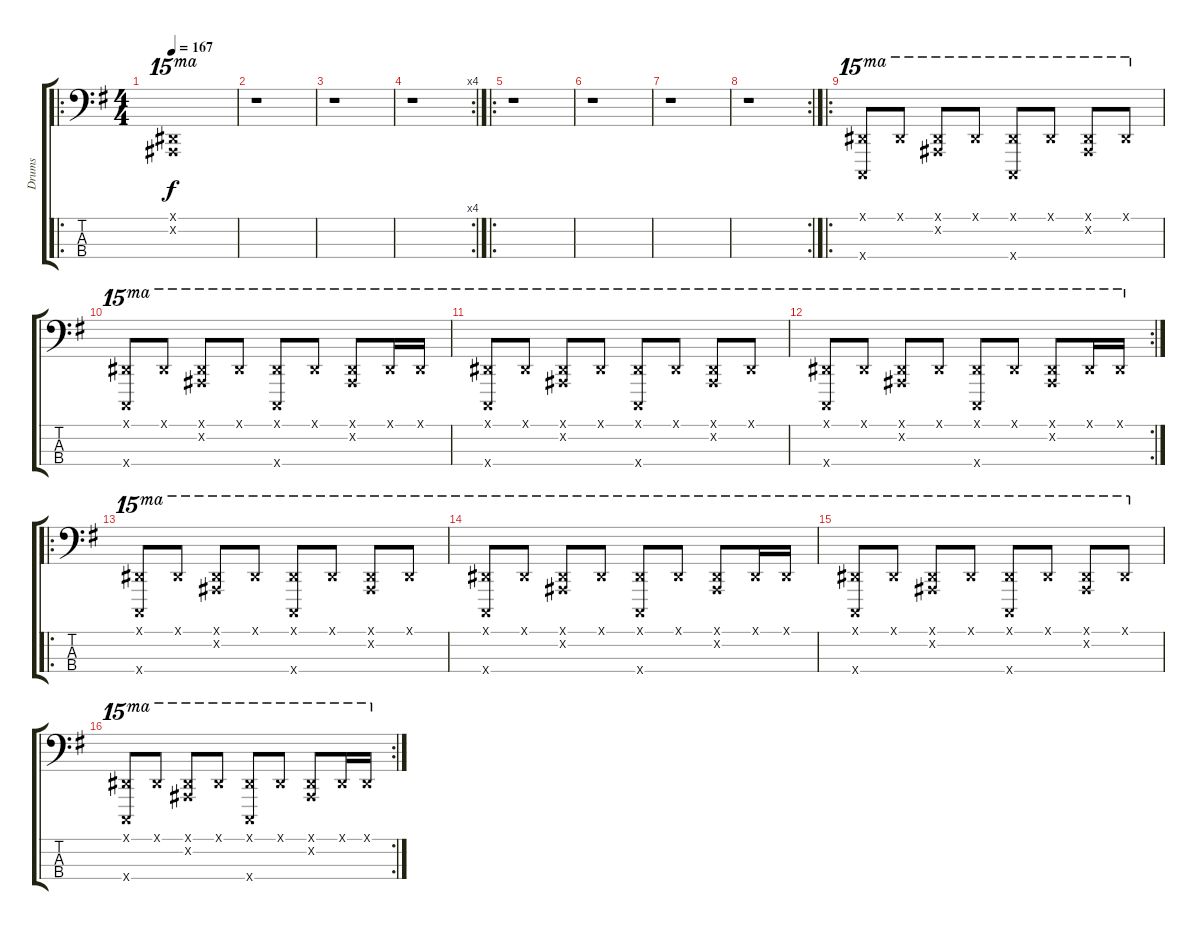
\track ("Drums" "Drums") {instrument synthdrum}
\staff {score tabs}
\tuning (G2 D2 A1 E1) {hide}
\ro
\ts (4 4)
\tempo 167
\clef f4
\ks g
(20.1{x} 20.2{x}).1{ot 15ma dy f instrument synthdrum} |
r.1 |
r.1 |
\rc 4
r.1 |
\ro
r.1 |
r.1 |
r.1 |
\rc 2
r.1 |
\ro
(20.1{x} 20.4{x}).8{ot 15ma} 20.1{x}.8{ot 15ma} (20.1{x} 20.2{x}).8{ot 15ma} 20.1{x}.8{ot 15ma} (20.1{x} 20.4{x}).8{ot 15ma} 20.1{x}.8{ot 15ma} (20.1{x} 20.2{x}).8{ot 15ma} 20.1{x}.8{ot 15ma} |
(20.1{x} 20.4{x}).8{ot 15ma} 20.1{x}.8{ot 15ma} (20.1{x} 20.2{x}).8{ot 15ma} 20.1{x}.8{ot 15ma} (20.1{x} 20.4{x}).8{ot 15ma} 20.1{x}.8{ot 15ma} (20.1{x} 20.2{x}).8{ot 15ma} 20.1{x}.16{ot 15ma} 20.1{x}.16{ot 15ma} |
(20.1{x} 20.4{x}).8{ot 15ma} 20.1{x}.8{ot 15ma} (20.1{x} 20.2{x}).8{ot 15ma} 20.1{x}.8{ot 15ma} (20.1{x} 20.4{x}).8{ot 15ma} 20.1{x}.8{ot 15ma} (20.1{x} 20.2{x}).8{ot 15ma} 20.1{x}.8{ot 15ma} |
\rc 2
(20.1{x} 20.4{x}).8{ot 15ma} 20.1{x}.8{ot 15ma} (20.1{x} 20.2{x}).8{ot 15ma} 20.1{x}.8{ot 15ma} (20.1{x} 20.4{x}).8{ot 15ma} 20.1{x}.8{ot 15ma} (20.1{x} 20.2{x}).8{ot 15ma} 20.1{x}.16{ot 15ma} 20.1{x}.16{ot 15ma} |
\ro
(20.1{x} 20.4{x}).8{ot 15ma} 20.1{x}.8{ot 15ma} (20.1{x} 20.2{x}).8{ot 15ma} 20.1{x}.8{ot 15ma} (20.1{x} 20.4{x}).8{ot 15ma} 20.1{x}.8{ot 15ma} (20.1{x} 20.2{x}).8{ot 15ma} 20.1{x}.8{ot 15ma} |
(20.1{x} 20.4{x}).8{ot 15ma} 20.1{x}.8{ot 15ma} (20.1{x} 20.2{x}).8{ot 15ma} 20.1{x}.8{ot 15ma} (20.1{x} 20.4{x}).8{ot 15ma} 20.1{x}.8{ot 15ma} (20.1{x} 20.2{x}).8{ot 15ma} 20.1{x}.16{ot 15ma} 20.1{x}.16{ot 15ma} |
(20.1{x} 20.4{x}).8{ot 15ma} 20.1{x}.8{ot 15ma} (20.1{x} 20.2{x}).8{ot 15ma} 20.1{x}.8{ot 15ma} (20.1{x} 20.4{x}).8{ot 15ma} 20.1{x}.8{ot 15ma} (20.1{x} 20.2{x}).8{ot 15ma} 20.1{x}.8{ot 15ma} |
\rc 2
(20.1{x} 20.4{x}).8{ot 15ma} 20.1{x}.8{ot 15ma} (20.1{x} 20.2{x}).8{ot 15ma} 20.1{x}.8{ot 15ma} (20.1{x} 20.4{x}).8{ot 15ma} 20.1{x}.8{ot 15ma} (20.1{x} 20.2{x}).8{ot 15ma} 20.1{x}.16{ot 15ma} 20.1{x}.16{ot 15ma}
